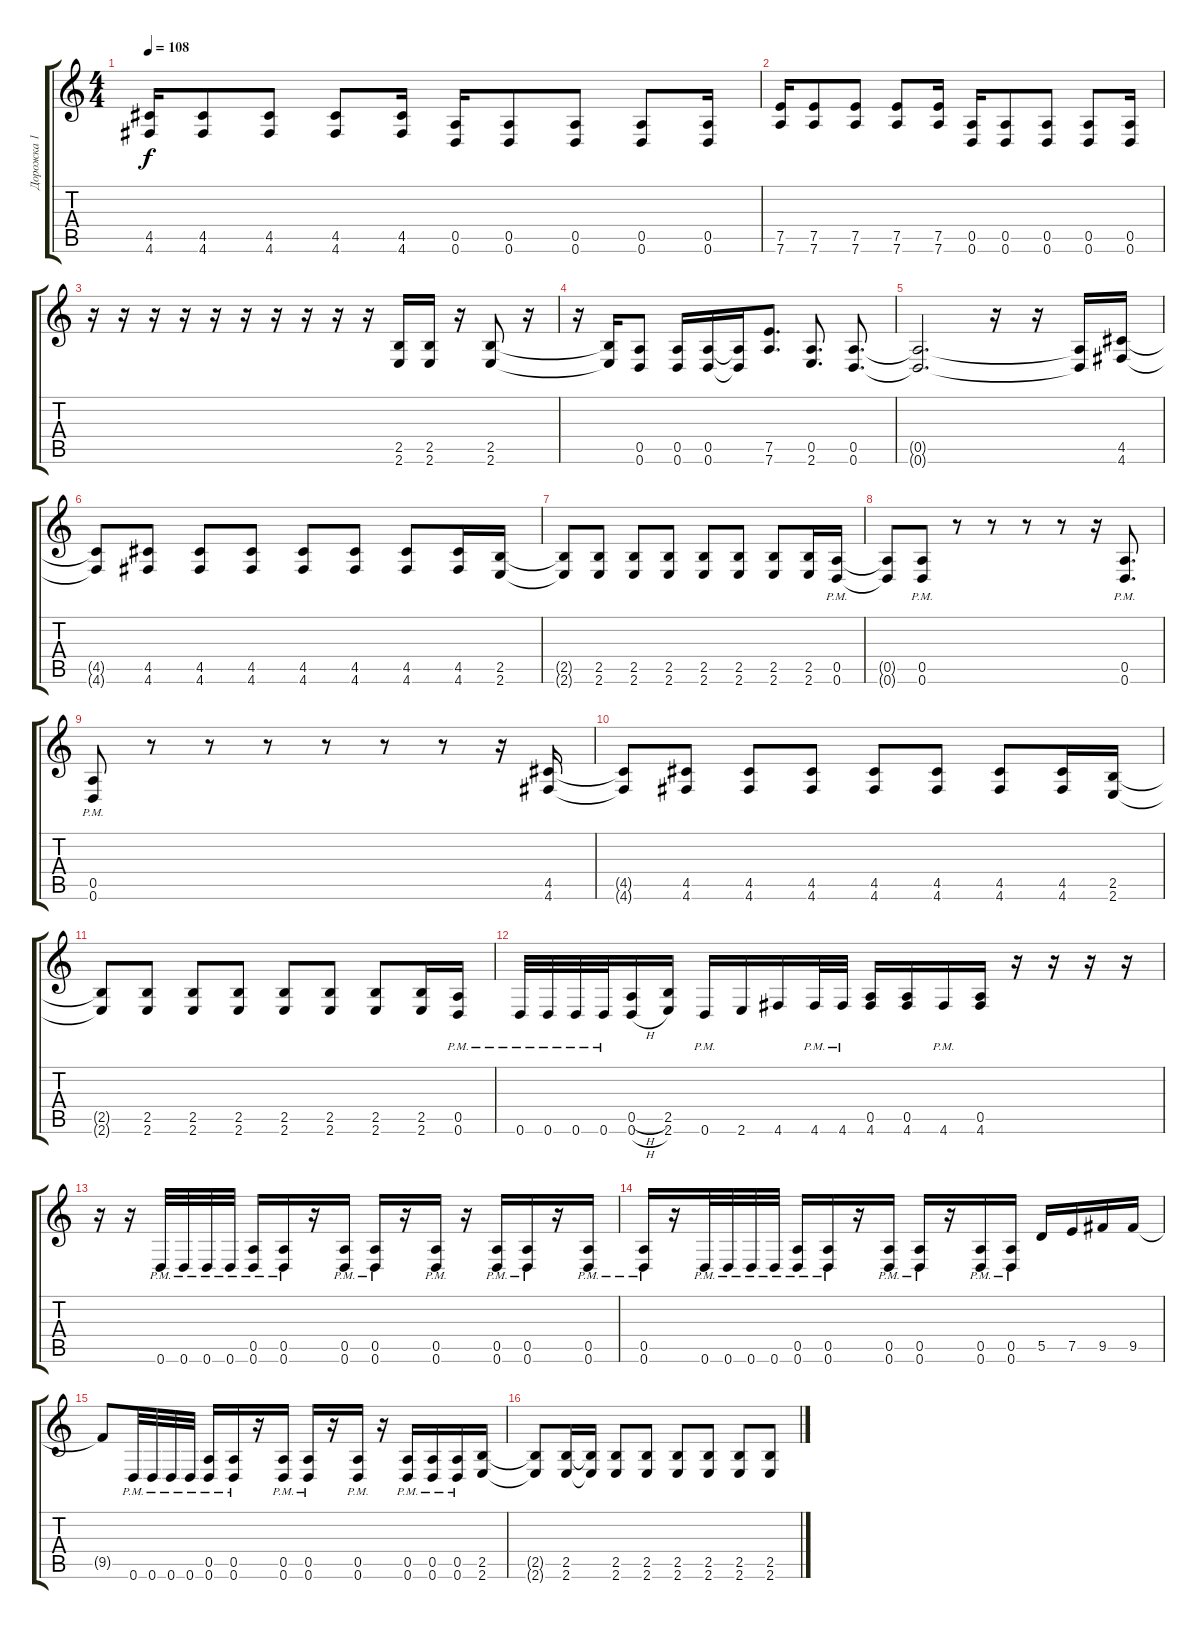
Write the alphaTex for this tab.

\track ("Дорожка 1" "Дорожка 1") {instrument distortionguitar}
\staff {score tabs}
\tuning (E4 B3 G3 D3 A2 D2) {hide}
\ts (4 4)
\tempo 108
\clef g2
\ks c
(4.5 4.6).16{dy f} (4.5 4.6).8 (4.5 4.6).8 (4.5 4.6).8 (4.5 4.6).16 (0.5 0.6).16 (0.5 0.6).8 (0.5 0.6).8 (0.5 0.6).8 (0.5 0.6).16 |
(7.5 7.6).16 (7.5 7.6).8 (7.5 7.6).8 (7.5 7.6).8 (7.5 7.6).16 (0.5 0.6).16 (0.5 0.6).8 (0.5 0.6).8 (0.5 0.6).8 (0.5 0.6).16 |
r.16 r.16 r.16 r.16 r.16 r.16 r.16 r.16 r.16 r.16 (2.5 2.6).16 (2.5 2.6).16 r.16 (2.5 2.6).8 r.16 |
r.16 (2.5{t} 2.6{t}).16 (0.5 0.6).8 (0.5 0.6).16 (0.5 0.6).16 (0.5{t} 0.6{t}).16 (7.5 7.6).8{d} (0.5 2.6).8{d} (0.5 0.6).8{d} |
(0.5{t} 0.6{t}).2{d} r.16 r.16 (0.5{t} 0.6{t}).16 (4.5 4.6).16 |
(4.5{t} 4.6{t}).8 (4.5 4.6).8 (4.5 4.6).8 (4.5 4.6).8 (4.5 4.6).8 (4.5 4.6).8 (4.5 4.6).8 (4.5 4.6).16 (2.5 2.6).16 |
(2.5{t} 2.6{t}).8 (2.5 2.6).8 (2.5 2.6).8 (2.5 2.6).8 (2.5 2.6).8 (2.5 2.6).8 (2.5 2.6).8 (2.5 2.6).16 (0.5{pm} 0.6{pm}).16 |
(0.5{t} 0.6{t}).8 (0.5{pm} 0.6{pm}).8 r.8 r.8 r.8 r.8 r.16 (0.5{pm} 0.6{pm}).8{d} |
(0.5{pm} 0.6{pm}).8 r.8 r.8 r.8 r.8 r.8 r.8 r.16 (4.5 4.6).16 |
(4.5{t} 4.6{t}).8 (4.5 4.6).8 (4.5 4.6).8 (4.5 4.6).8 (4.5 4.6).8 (4.5 4.6).8 (4.5 4.6).8 (4.5 4.6).16 (2.5 2.6).16 |
(2.5{t} 2.6{t}).8 (2.5 2.6).8 (2.5 2.6).8 (2.5 2.6).8 (2.5 2.6).8 (2.5 2.6).8 (2.5 2.6).8 (2.5 2.6).16 (0.5{pm} 0.6{pm}).16 |
0.6{pm}.32 0.6{pm}.32 0.6{pm}.32 0.6{pm}.32 (0.5{h} 0.6{h}).16 (2.5 2.6).16 0.6{pm}.16 2.6.16 4.6.16 4.6{pm}.32 4.6{pm}.32 (0.5 4.6).16 (0.5 4.6).16 4.6{pm}.16 (0.5 4.6).16 r.16 r.16 r.16 r.16 |
r.16 r.16 0.6{pm}.32 0.6{pm}.32 0.6{pm}.32 0.6{pm}.32 (0.5{pm} 0.6{pm}).16 (0.5{pm} 0.6{pm}).16 r.16 (0.5{pm} 0.6{pm}).16 (0.5{pm} 0.6{pm}).16 r.16 (0.5{pm} 0.6{pm}).16 r.16 (0.5{pm} 0.6{pm}).16 (0.5{pm} 0.6{pm}).16 r.16 (0.5{pm} 0.6{pm}).16 |
(0.5{pm} 0.6{pm}).16 r.16 0.6{pm}.32 0.6{pm}.32 0.6{pm}.32 0.6{pm}.32 (0.5{pm} 0.6{pm}).16 (0.5{pm} 0.6{pm}).16 r.16 (0.5{pm} 0.6{pm}).16 (0.5{pm} 0.6{pm}).16 r.16 (0.5{pm} 0.6{pm}).16 (0.5{pm} 0.6{pm}).16 5.5.16 7.5.16 9.5.16 9.5.16 |
9.5{t}.8 0.6{pm}.32 0.6{pm}.32 0.6{pm}.32 0.6{pm}.32 (0.5{pm} 0.6{pm}).16 (0.5{pm} 0.6{pm}).16 r.16 (0.5{pm} 0.6{pm}).16 (0.5{pm} 0.6{pm}).16 r.16 (0.5{pm} 0.6{pm}).16 r.16 (0.5{pm} 0.6{pm}).16 (0.5{pm} 0.6{pm}).16 (0.5{pm} 0.6{pm}).16 (2.5 2.6).16 |
(2.5{t} 2.6{t}).8 (2.5 2.6).16 (2.5{t} 2.6{t}).16 (2.5 2.6).8 (2.5 2.6).8 (2.5 2.6).8 (2.5 2.6).8 (2.5 2.6).8 (2.5 2.6).8
